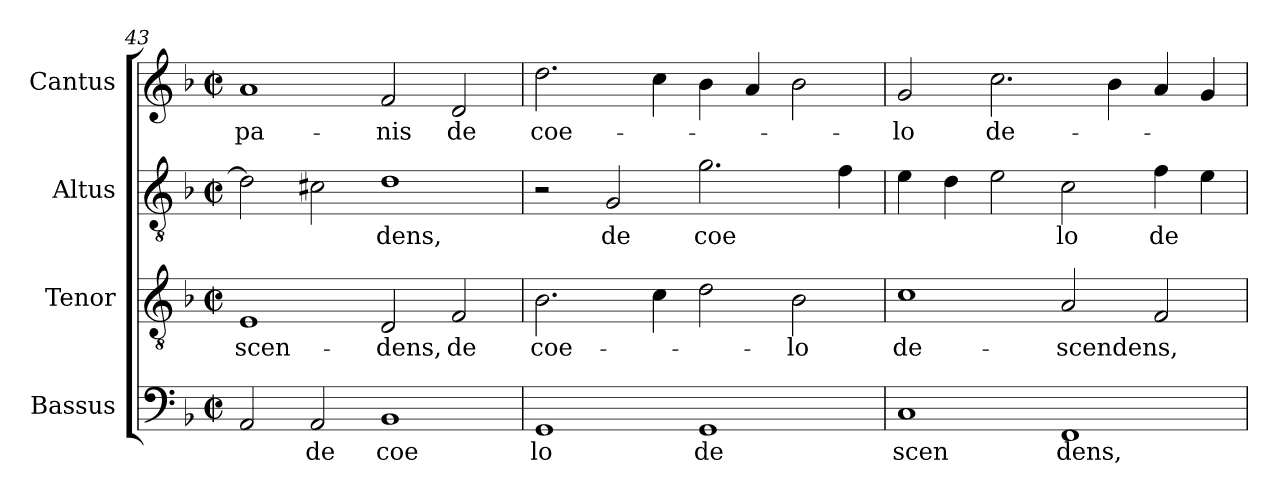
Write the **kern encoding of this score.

**kern	**text	**kern	**text	**kern	**text	**kern	**text
*part4	*part4	*part3	*part3	*part2	*part2	*part1	*part1
*staff4	*staff4	*staff3	*staff3	*staff2	*staff2	*staff1	*staff1
*I"Bassus	*	*I"Tenor	*	*I"Altus	*	*I"Cantus	*
*clefF4	*	*clefGv2	*	*clefGv2	*	*clefG2	*
*k[b-]	*	*k[b-]	*	*k[b-]	*	*k[b-]	*
*F:	*	*F:	*	*F:	*	*F:	*
*M2/2	*	*M2/2	*	*M2/2	*	*M2/2	*
*met(c|)	*	*met(c|)	*	*met(c|)	*	*met(c|)	*
=43	=43	=43	=43	=43	=43	=43	=43
!	!	!	!LO:LY:b:cj	!	!	!	!LO:LY:b:cj
2AA/	.	1E	scen-	2d\]	.	1a	pa-
!	!LO:LY:b:cj	!	!	!	!	!	!
2AA/	de	.	.	2c#\	.	.	.
!	!LO:LY:b:cj	!	!LO:LY:b:cj	!	!LO:LY:b:cj	!	!LO:LY:b:cj
1BB-	coe	2D/	-dens,	1d	dens,	2f/	-nis
!	!	!	!LO:LY:b:cj	!	!	!	!LO:LY:b:cj
.	.	2F/	de	.	.	2d/	de
=44	=44	=44	=44	=44	=44	=44	=44
!	!LO:LY:b:cj	!	!LO:LY:b	!	!	!	!LO:LY:b
1GG	lo	2.B-\	coe-	2r	.	2.dd\	coe-
!	!	!	!	!	!LO:LY:b:cj	!	!
.	.	.	.	2G/	de	.	.
.	.	4c\	.	.	.	4cc\	.
!	!LO:LY:b:cj	!	!	!	!LO:LY:b	!	!
1GG	de	2d\	.	2.g\	coe	4b-\	.
.	.	.	.	.	.	4a/	.
!	!	!	!LO:LY:b:cj	!	!	!	!
.	.	2B-\	-lo	.	.	2b-\	.
.	.	.	.	4f\	.	.	.
=45	=45	=45	=45	=45	=45	=45	=45
!	!LO:LY:b:cj	!	!LO:LY:b:cj	!	!	!	!LO:LY:b:cj
1C	scen	1c	de-	4e\	.	2g/	-lo
.	.	.	.	4d\	.	.	.
!	!	!	!	!	!	!	!LO:LY:b:cj
.	.	.	.	2e\	.	2.cc\	de-
!	!LO:LY:b:cj	!	!LO:LY:b	!	!LO:LY:b:cj	!	!
1FF	dens,	2A/	-scendens,	2c\	lo	.	.
.	.	.	.	.	.	4b-\	.
!	!	!	!	!	!LO:LY:b:cj	!	!
.	.	2F/	.	4f\	de	4a/	.
.	.	.	.	4e\	.	4g/	.
=	=	=	=	=	=	=	=
*-	*-	*-	*-	*-	*-	*-	*-
